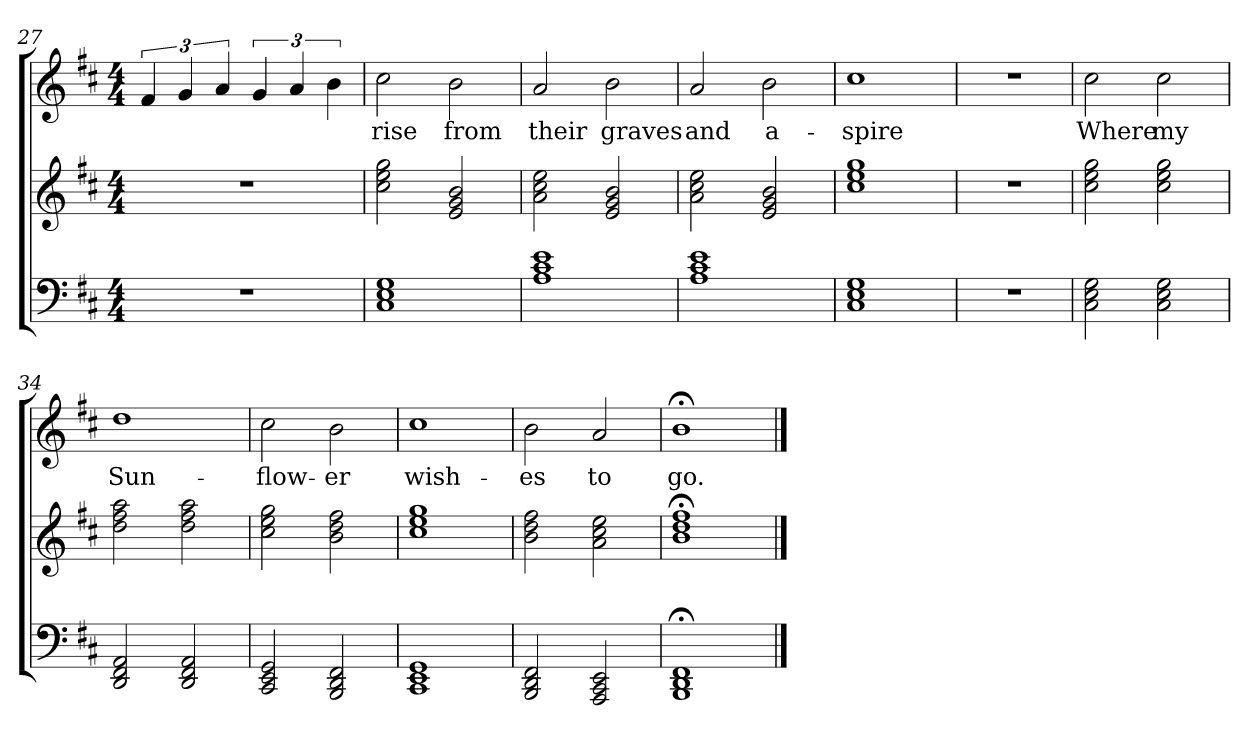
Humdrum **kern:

**kern	**kern	**kern	**text
*part2	*part2	*part1	*part1
*staff3	*staff2	*staff1	*staff1
*clefF4	*clefG2	*clefG2	*
*k[f#c#]	*k[f#c#]	*k[f#c#]	*
*D:	*D:	*D:	*
*M4/4	*M4/4	*M4/4	*
=27	=27	=27	=27
1r	1r	6f#/	.
.	.	6g/	.
.	.	6a/	.
.	.	6g/	.
.	.	6a/	.
.	.	6b\	.
=28	=28	=28	=28
!	!	!	!LO:LY:b
1C# 1E 1G	2cc#\ 2ee\ 2gg\	2cc#\	rise
!	!	!	!LO:LY:b
.	2e/ 2g/ 2b/	2b\	from
=29	=29	=29	=29
!	!	!	!LO:LY:b
1A 1c# 1e	2a\ 2cc#\ 2ee\	2a/	their
!	!	!	!LO:LY:b
.	2e/ 2g/ 2b/	2b\	graves
=30	=30	=30	=30
!	!	!	!LO:LY:b
1A 1c# 1e	2a\ 2cc#\ 2ee\	2a/	and
!	!	!	!LO:LY:b
.	2e/ 2g/ 2b/	2b\	a-
!!LO:LB:g=z
=31	=31	=31	=31
!	!	!	!LO:LY:b
1C# 1E 1G	1cc# 1ee 1gg	1cc#	-spire
=32	=32	=32	=32
1r	1r	1r	.
=33	=33	=33	=33
!	!	!	!LO:LY:b
2C#\ 2E\ 2G\	2cc#\ 2ee\ 2gg\	2cc#\	Where
!	!	!	!LO:LY:b
2C#\ 2E\ 2G\	2cc#\ 2ee\ 2gg\	2cc#\	my
=34	=34	=34	=34
!	!	!	!LO:LY:b
2DD/ 2FF#/ 2AA/	2dd\ 2ff#\ 2aa\	1dd	Sun-
2DD/ 2FF#/ 2AA/	2dd\ 2ff#\ 2aa\	.	.
=35	=35	=35	=35
!	!	!	!LO:LY:b
2CC#/ 2EE/ 2GG/	2cc#\ 2ee\ 2gg\	2cc#\	-flow-
!	!	!	!LO:LY:b
2BBB/ 2DD/ 2FF#/	2b\ 2dd\ 2ff#\	2b\	-er
=36	=36	=36	=36
!	!	!	!LO:LY:b
1CC# 1EE 1GG	1cc# 1ee 1gg	1cc#	wish-
=37	=37	=37	=37
!	!	!	!LO:LY:b
2BBB/ 2DD/ 2FF#/	2b\ 2dd\ 2ff#\	2b\	-es
!	!	!	!LO:LY:b
2AAA/ 2CC#/ 2EE/	2a\ 2cc#\ 2ee\	2a/	to
=38	=38	=38	=38
!	!	!	!LO:LY:b
1BBB; 1DD; 1FF#;	1b;< 1dd;< 1ff#;<	1b;<	go.
==	==	==	==
*-	*-	*-	*-
